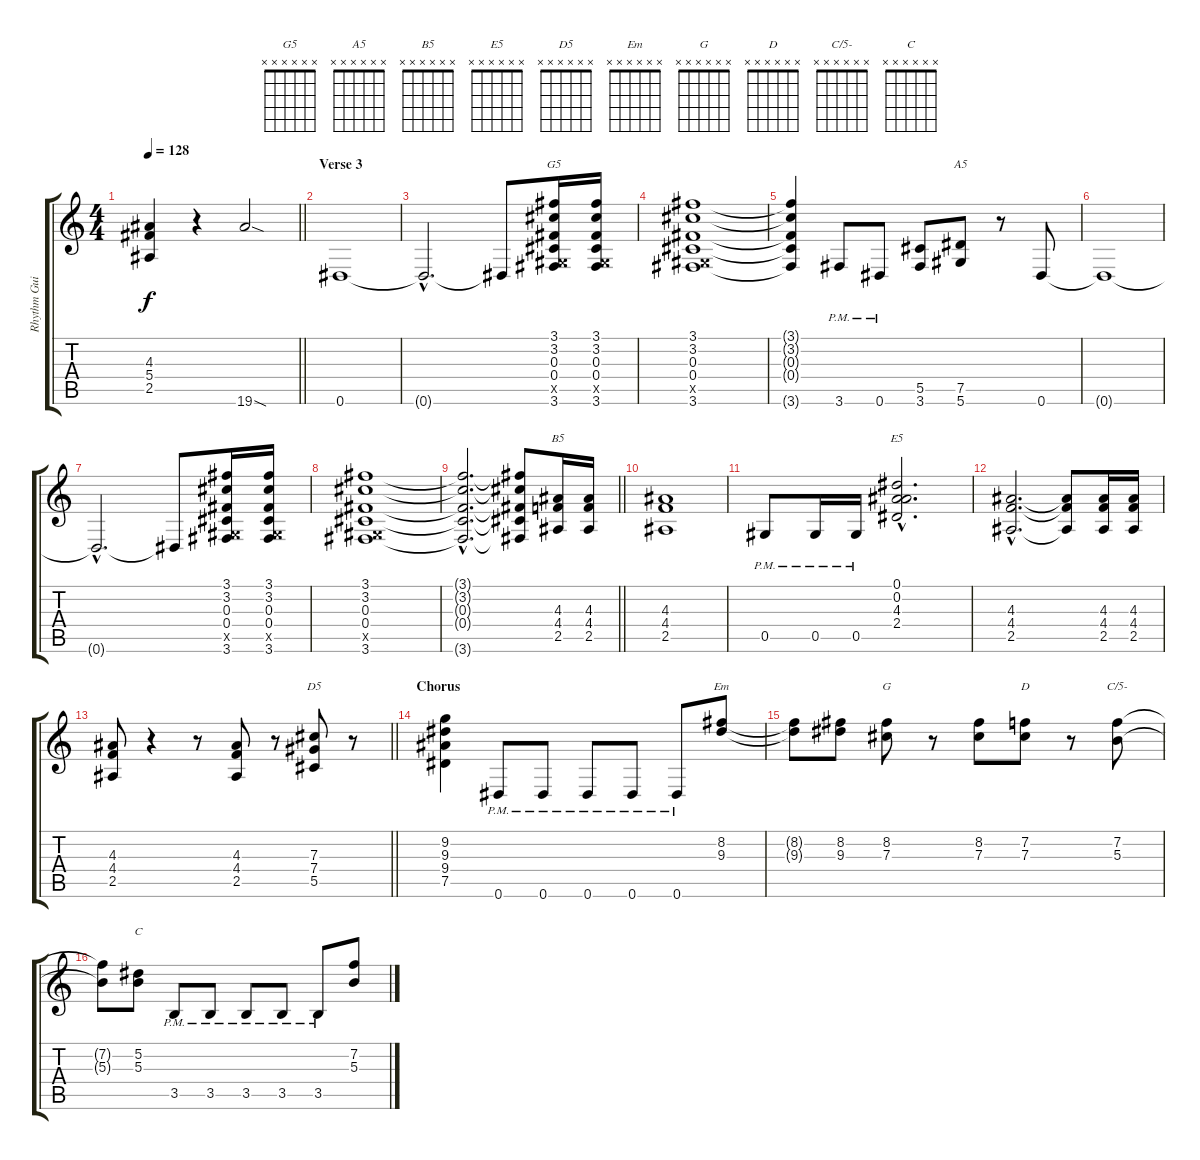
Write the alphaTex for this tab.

\track ("Rhythm Guitar [Robbin Crosby]" "Rhythm Gui") {instrument distortionguitar}
\staff {score tabs}
\tuning (Eb4 Bb3 Gb3 Db3 Ab2 Eb2) {hide}
\chord ("G5" x x x x x x)
\chord ("A5" x x x x x x)
\chord ("B5" x x x x x x)
\chord ("E5" x x x x x x)
\chord ("D5" x x x x x x)
\chord ("Em" x x x x x x)
\chord ("G" x x x x x x)
\chord ("D" x x x x x x)
\chord ("C/5-" x x x x x x)
\chord ("C" x x x x x x)
\ts (4 4)
\tempo 128
\clef g2
\barLineRight lightlight
\ks c
(4.3 5.4 2.5).4{dy f} r.4 19.6{sod}.2 |
\section ("" "Verse 3")
0.6.1 |
0.6{hac t}.2{d} 0.6{t}.8 (3.1 3.2 0.3 0.4 0.5{x} 3.6).16{ch "G5"} (3.1 3.2 0.3 0.4 0.5{x} 3.6).16 |
(3.1 3.2 0.3 0.4 0.5{x} 3.6).1 |
(3.1{t} 3.2{t} 0.3{t} 0.4{t} 3.6{t}).4 3.6{pm}.8 0.6{pm}.8 (5.5 3.6).8 (7.5 5.6).8{ch "A5"} r.8 0.6.8 |
0.6{t}.1 |
0.6{hac t}.2{d} 0.6{t}.8 (3.1 3.2 0.3 0.4 0.5{x} 3.6).16 (3.1 3.2 0.3 0.4 0.5{x} 3.6).16 |
(3.1 3.2 0.3 0.4 0.5{x} 3.6).1 |
\barLineRight lightlight
(3.1{hac t} 3.2{hac t} 0.3{hac t} 0.4{hac t} 3.6{hac t}).2{d} (3.1{t} 3.2{t} 0.3{t} 0.4{t} 3.6{t}).8 (4.3 4.4 2.5).16{ch "B5"} (4.3 4.4 2.5).16 |
(4.3 4.4 2.5).1 |
0.5{pm}.8 0.5{pm}.16 0.5{pm}.16 (0.1{hac} 0.2{hac} 4.3{hac} 2.4{hac}).2{d ch "E5"} |
(4.3{hac} 4.4{hac} 2.5{hac}).2{d} (4.3{t} 4.4{t} 2.5{t}).8 (4.3 4.4 2.5).16 (4.3 4.4 2.5).16 |
\barLineRight lightlight
(4.3 4.4 2.5).8 r.4 r.8 (4.3 4.4 2.5).8 r.8 (7.3 7.4 5.5).8{ch "D5"} r.8 |
\section ("" "Chorus")
(9.2 9.3 9.4 7.5).4 0.6{pm}.8 0.6{pm}.8 0.6{pm}.8 0.6{pm}.8 0.6{pm}.8 (8.2 9.3).8{ch "Em"} |
(8.2{t} 9.3{t}).8 (8.2 9.3).8 (8.2 7.3).8{ch "G"} r.8 (8.2 7.3).8 (7.2 7.3).8{ch "D"} r.8 (7.2 5.3).8{ch "C/5-"} |
(7.2{t} 5.3{t}).8 (5.2 5.3).8{ch "C"} 3.5{pm}.8 3.5{pm}.8 3.5{pm}.8 3.5{pm}.8 3.5{pm}.8 (7.2 5.3).8
